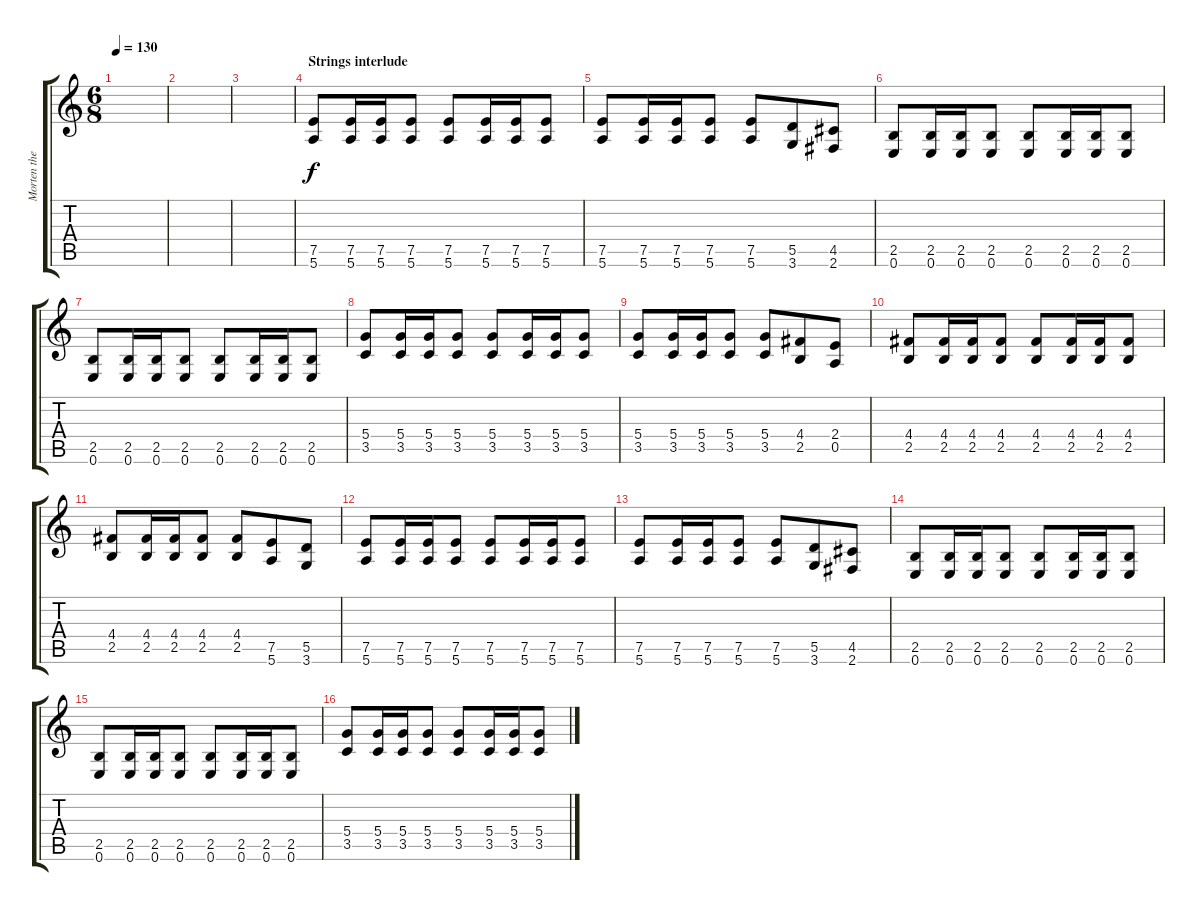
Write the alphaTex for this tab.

\track ("Morten the god the greatest of them all" "Morten the") {instrument distortionguitar}
\staff {score tabs}
\tuning (E4 B3 G3 D3 A2 E2) {hide}
\ts (6 8)
\tempo 130
\clef g2
\ks c
|
|
|
\section ("" "Strings interlude")
(7.5 5.6).8 (7.5 5.6).16 (7.5 5.6).16 (7.5 5.6).8 (7.5 5.6).8 (7.5 5.6).16 (7.5 5.6).16 (7.5 5.6).8 |
(7.5 5.6).8 (7.5 5.6).16 (7.5 5.6).16 (7.5 5.6).8 (7.5 5.6).8 (5.5 3.6).8 (4.5 2.6).8 |
(2.5 0.6).8 (2.5 0.6).16 (2.5 0.6).16 (2.5 0.6).8 (2.5 0.6).8 (2.5 0.6).16 (2.5 0.6).16 (2.5 0.6).8 |
(2.5 0.6).8 (2.5 0.6).16 (2.5 0.6).16 (2.5 0.6).8 (2.5 0.6).8 (2.5 0.6).16 (2.5 0.6).16 (2.5 0.6).8 |
(5.4 3.5).8 (5.4 3.5).16 (5.4 3.5).16 (5.4 3.5).8 (5.4 3.5).8 (5.4 3.5).16 (5.4 3.5).16 (5.4 3.5).8 |
(5.4 3.5).8 (5.4 3.5).16 (5.4 3.5).16 (5.4 3.5).8 (5.4 3.5).8 (4.4 2.5).8 (2.4 0.5).8 |
(4.4 2.5).8 (4.4 2.5).16 (4.4 2.5).16 (4.4 2.5).8 (4.4 2.5).8 (4.4 2.5).16 (4.4 2.5).16 (4.4 2.5).8 |
(4.4 2.5).8 (4.4 2.5).16 (4.4 2.5).16 (4.4 2.5).8 (4.4 2.5).8 (7.5 5.6).8 (5.5 3.6).8 |
(7.5 5.6).8 (7.5 5.6).16 (7.5 5.6).16 (7.5 5.6).8 (7.5 5.6).8 (7.5 5.6).16 (7.5 5.6).16 (7.5 5.6).8 |
(7.5 5.6).8 (7.5 5.6).16 (7.5 5.6).16 (7.5 5.6).8 (7.5 5.6).8 (5.5 3.6).8 (4.5 2.6).8 |
(2.5 0.6).8 (2.5 0.6).16 (2.5 0.6).16 (2.5 0.6).8 (2.5 0.6).8 (2.5 0.6).16 (2.5 0.6).16 (2.5 0.6).8 |
(2.5 0.6).8 (2.5 0.6).16 (2.5 0.6).16 (2.5 0.6).8 (2.5 0.6).8 (2.5 0.6).16 (2.5 0.6).16 (2.5 0.6).8 |
(5.4 3.5).8 (5.4 3.5).16 (5.4 3.5).16 (5.4 3.5).8 (5.4 3.5).8 (5.4 3.5).16 (5.4 3.5).16 (5.4 3.5).8
